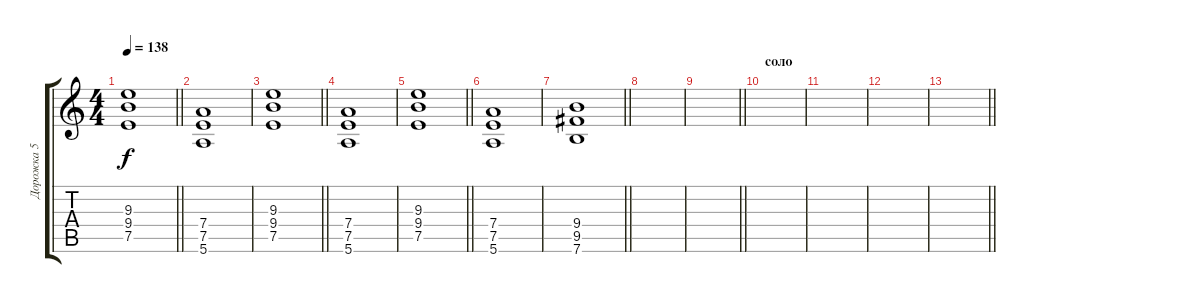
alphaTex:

\track ("Дорожка 5" "Дорожка 5") {instrument overdrivenguitar}
\staff {score tabs}
\tuning (E4 B3 G3 D3 A2 E2) {hide}
\ts (4 4)
\tempo 138
\clef g2
\barLineRight lightlight
\ks c
(9.3 9.4 7.5).1{dy f} |
(7.4 7.5 5.6).1 |
\barLineRight lightlight
(9.3 9.4 7.5).1 |
(7.4 7.5 5.6).1 |
\barLineRight lightlight
(9.3 9.4 7.5).1 |
(7.4 7.5 5.6).1 |
\barLineRight lightlight
(9.4 9.5 7.6).1 |
|
\barLineRight lightlight
|
\section ("" "соло")
|
|
|
\barLineRight lightlight
